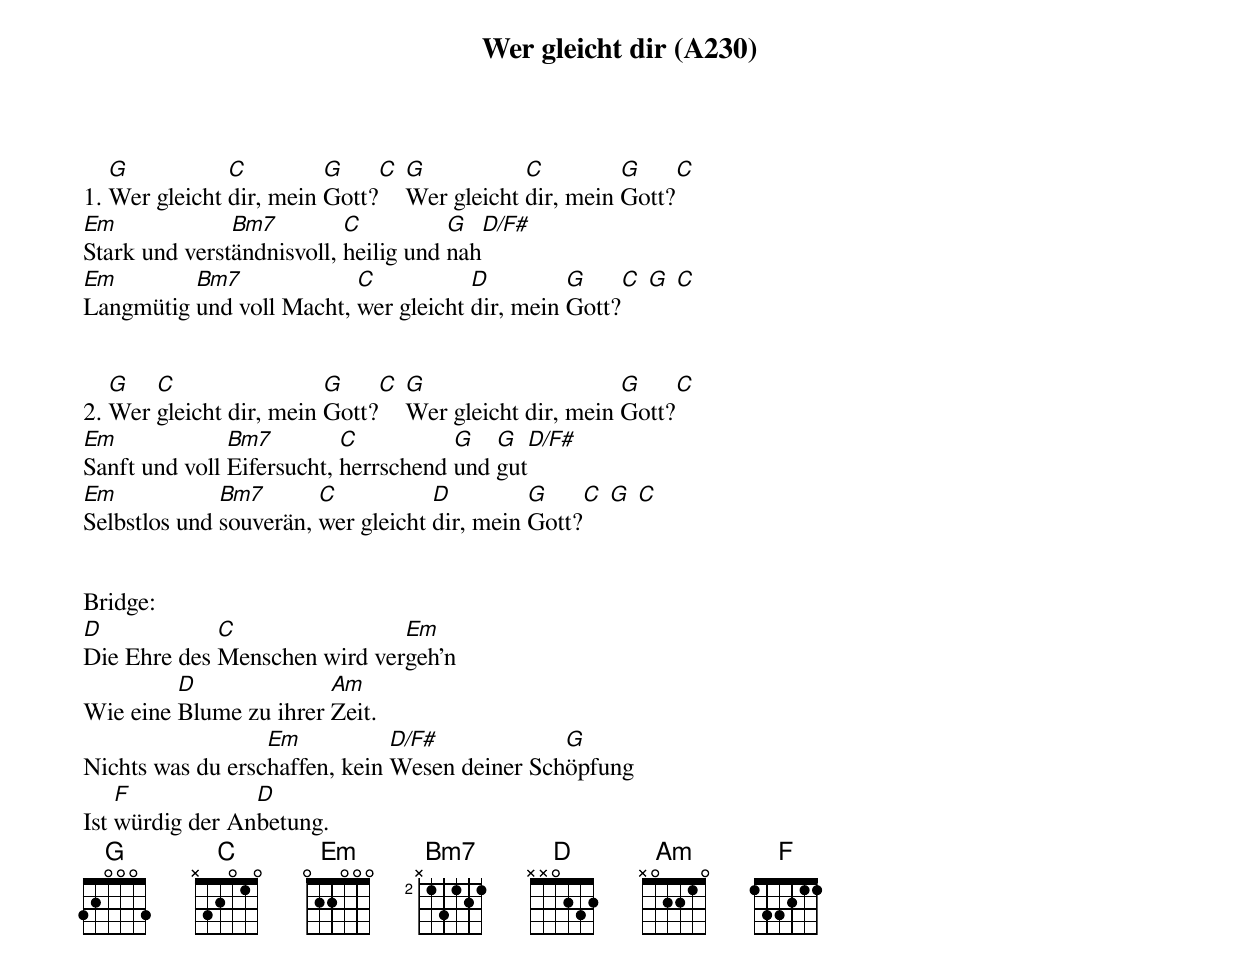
{title: Wer gleicht dir (A230)}
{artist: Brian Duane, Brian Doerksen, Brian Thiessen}

1. [G]Wer gleicht [C]dir, mein [G]Gott?[C] [G]Wer gleicht [C]dir, mein [G]Gott?[C]
[Em]Stark und verst[Bm7]ändnisvoll, [C]heilig und [G]nah[D/F#]
[Em]Langmütig [Bm7]und voll Macht, [C]wer gleicht [D]dir, mein [G]Gott?[C] [G] [C]


2. [G]Wer [C]gleicht dir, mein [G]Gott?[C] [G]Wer gleicht dir, mein [G]Gott?[C]
[Em]Sanft und voll [Bm7]Eifersucht, [C]herrschend [G]und [G]gut[D/F#]
[Em]Selbstlos und [Bm7]souverän, [C]wer gleicht [D]dir, mein [G]Gott?[C] [G] [C]


Bridge:
[D]Die Ehre des [C]Menschen wird ver[Em]geh'n
Wie eine [D]Blume zu ihrer [Am]Zeit.
Nichts was du ersc[Em]haffen, kein [D/F#]Wesen deiner Sch[G]öpfung
Ist [F]würdig der An[D]betung.
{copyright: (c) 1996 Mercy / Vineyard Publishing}
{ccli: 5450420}
